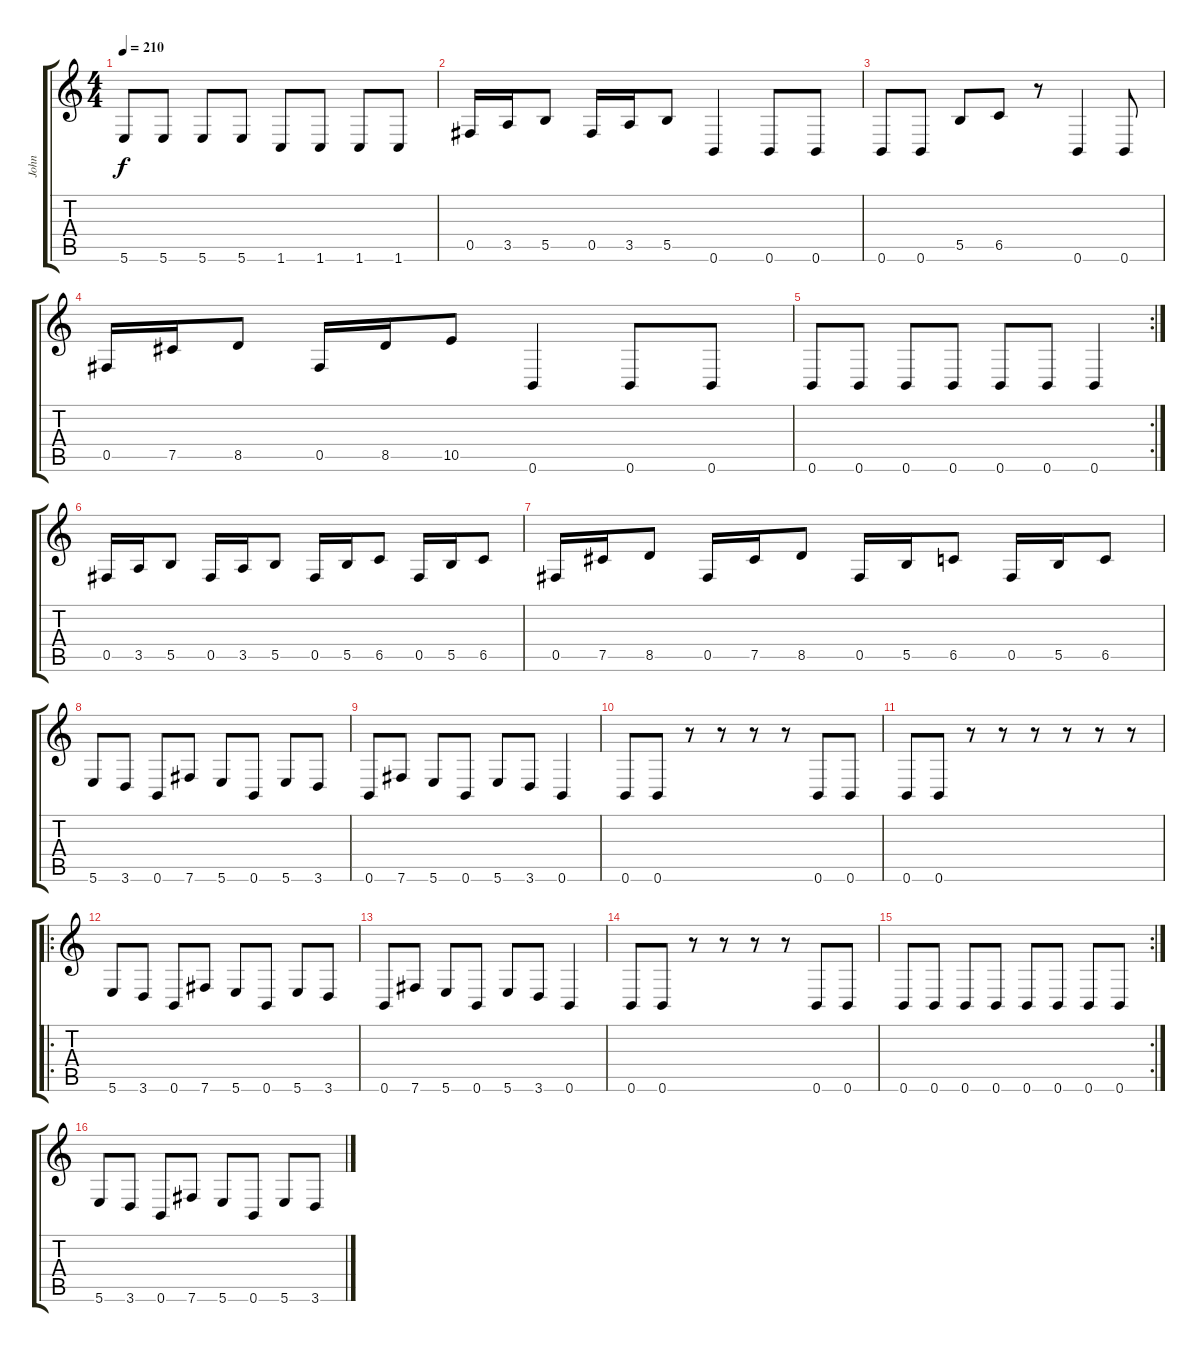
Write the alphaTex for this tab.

\track ("John" "John") {instrument distortionguitar}
\staff {score tabs}
\tuning (Db4 Ab3 E3 B2 Gb2 B1) {hide}
\ts (4 4)
\tempo 210
\clef g2
\ks c
5.6.8{dy f} 5.6.8 5.6.8 5.6.8 1.6.8 1.6.8 1.6.8 1.6.8 |
0.5.16 3.5.16 5.5.8 0.5.16 3.5.16 5.5.8 0.6.4 0.6.8 0.6.8 |
0.6.8 0.6.8 5.5.8 6.5.8 r.8 0.6.4 0.6.8 |
0.5.16 7.5.16 8.5.8 0.5.16 8.5.16 10.5.8 0.6.4 0.6.8 0.6.8 |
\rc 2
0.6.8 0.6.8 0.6.8 0.6.8 0.6.8 0.6.8 0.6.4 |
0.5.16 3.5.16 5.5.8 0.5.16 3.5.16 5.5.8 0.5.16 5.5.16 6.5.8 0.5.16 5.5.16 6.5.8 |
0.5.16 7.5.16 8.5.8 0.5.16 7.5.16 8.5.8 0.5.16 5.5.16 6.5.8 0.5.16 5.5.16 6.5.8 |
5.6.8 3.6.8 0.6.8 7.6.8 5.6.8 0.6.8 5.6.8 3.6.8 |
0.6.8 7.6.8 5.6.8 0.6.8 5.6.8 3.6.8 0.6.4 |
0.6.8 0.6.8 r.8 r.8 r.8 r.8 0.6.8 0.6.8 |
0.6.8 0.6.8 r.8 r.8 r.8 r.8 r.8 r.8 |
\ro
5.6.8 3.6.8 0.6.8 7.6.8 5.6.8 0.6.8 5.6.8 3.6.8 |
0.6.8 7.6.8 5.6.8 0.6.8 5.6.8 3.6.8 0.6.4 |
0.6.8 0.6.8 r.8 r.8 r.8 r.8 0.6.8 0.6.8 |
\rc 2
0.6.8 0.6.8 0.6.8 0.6.8 0.6.8 0.6.8 0.6.8 0.6.8 |
5.6.8 3.6.8 0.6.8 7.6.8 5.6.8 0.6.8 5.6.8 3.6.8
